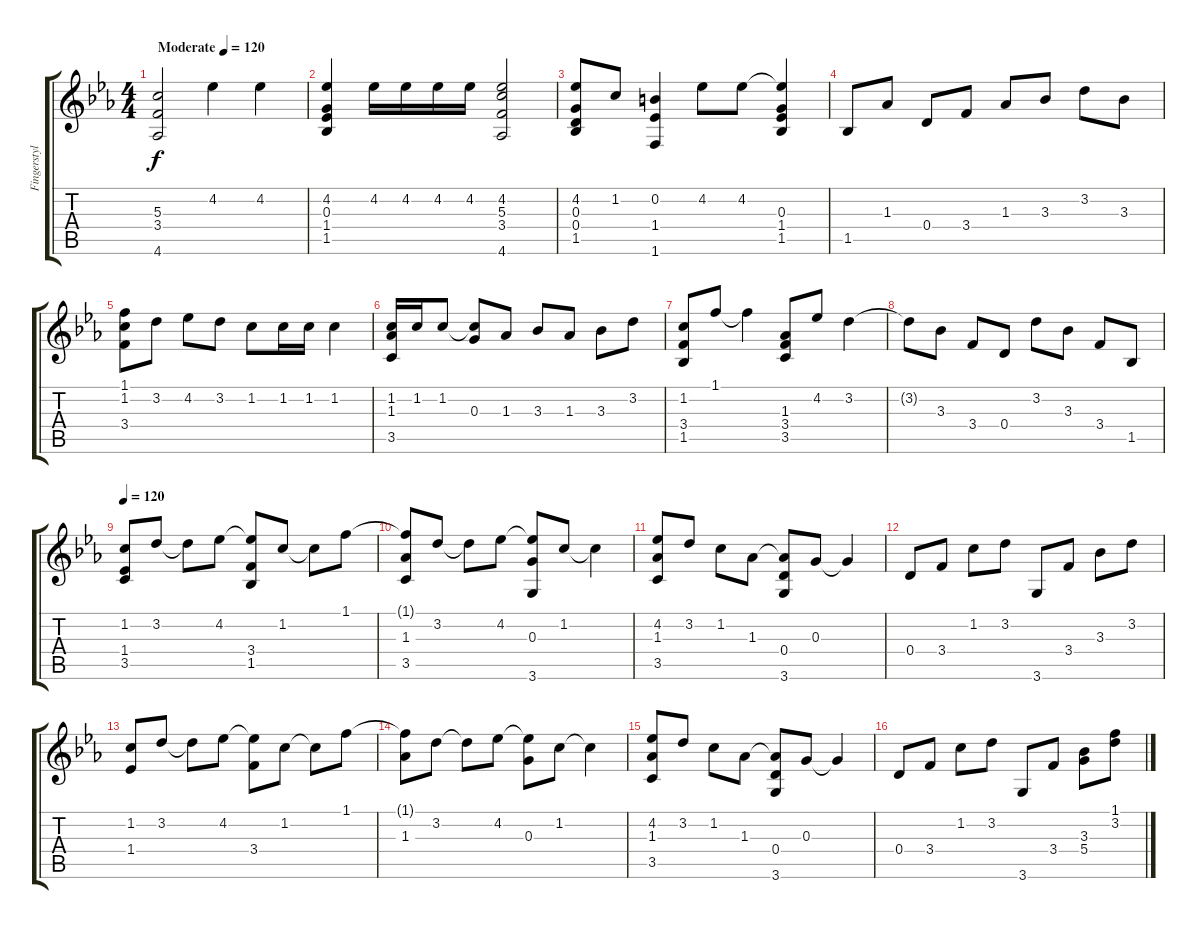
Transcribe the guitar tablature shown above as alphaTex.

\track ("Fingerstyle Guitar" "Fingerstyl") {instrument acousticguitarnylon}
\staff {score tabs}
\tuning (E4 B3 G3 D3 A2 E2) {hide}
\ts (4 4)
\tempo (120 "Moderate")
\tempo 112
\tempo (120 "Moderate")
\clef g2
\ks cminor
(5.3 3.4 4.6).2{dy f instrument acousticguitarnylon} 4.2.4 4.2.4 |
(4.2 0.3 1.4 1.5).4 4.2.16 4.2.16 4.2.16 4.2.16 (4.2 5.3 3.4 4.6).2 |
(4.2 0.3 0.4 1.5).8 1.2.8 (0.2 1.4 1.6).4 4.2.8 4.2.8 (4.2{t} 0.3 1.4 1.5).4 |
1.5.8 1.3.8 0.4.8 3.4.8 1.3.8 3.3.8 3.2.8 3.3.8 |
(1.1 1.2 3.4).8 3.2.8 4.2.8 3.2.8 1.2.8 1.2.16 1.2.16 1.2.4 |
(1.2 1.3 3.5).16 1.2.16 1.2.8 (1.2{t} 0.3).8 1.3.8 3.3.8 1.3.8 3.3.8 3.2.8 |
(1.2 3.4 1.5).8 1.1.8 1.1{t}.4 (1.3 3.4 3.5).8 4.2.8 3.2.4 |
3.2{t}.8 3.3.8 3.4.8 0.4.8 3.2.8 3.3.8 3.4.8 1.5.8 |
\tempo 120
(1.2 1.4 3.5).8{instrument acousticguitarnylon} 3.2.8 3.2{t}.8 4.2.8 (4.2{t} 3.4 1.5).8 1.2.8 1.2{t}.8 1.1.8 |
(1.1{t} 1.3 3.5).8 3.2.8 3.2{t}.8 4.2.8 (4.2{t} 0.3 3.6).8 1.2.8 1.2{t}.4 |
(4.2 1.3 3.5).8 3.2.8 1.2.8 1.3.8 (1.3{t} 0.4 3.6).8 0.3.8 0.3{t}.4 |
0.4.8 3.4.8 1.2.8 3.2.8 3.6.8 3.4.8 3.3.8 3.2.8 |
(1.2 1.4).8 3.2.8 3.2{t}.8 4.2.8 (4.2{t} 3.4).8 1.2.8 1.2{t}.8 1.1.8 |
(1.1{t} 1.3).8 3.2.8 3.2{t}.8 4.2.8 (4.2{t} 0.3).8 1.2.8 1.2{t}.4 |
(4.2 1.3 3.5).8 3.2.8 1.2.8 1.3.8 (1.3{t} 0.4 3.6).8 0.3.8 0.3{t}.4 |
0.4.8 3.4.8 1.2.8 3.2.8 3.6.8 3.4.8 (3.3 5.4).8 (1.1 3.2).8
